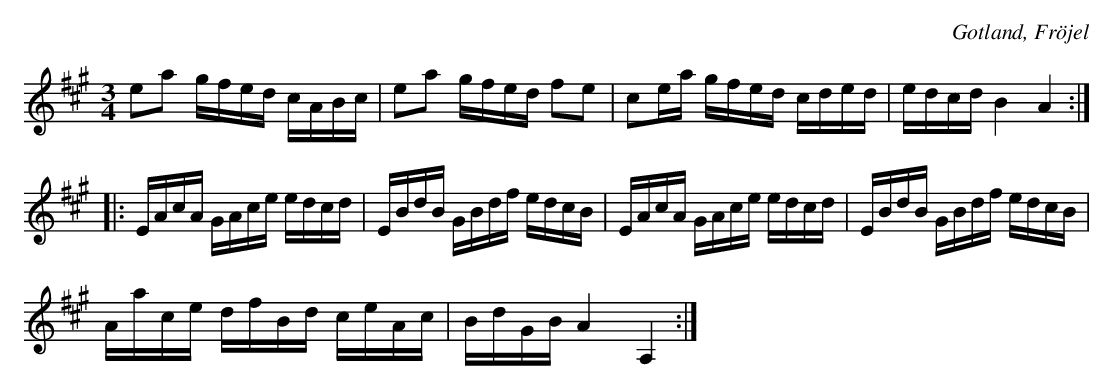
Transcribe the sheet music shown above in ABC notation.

X:1
T:
O:Gotland, Fröjel
M:3/4
L:1/16
K:A
e2a2 gfed cABc|e2a2 gfed f2e2|c2ea gfed cded|edcd B4 A4::
EAcA GAce edcd|EBdB GBdf edcB|EAcA GAce edcd|EBdB GBdf edcB|
Aace dfBd ceAc|BdGB A4 A,4:|
